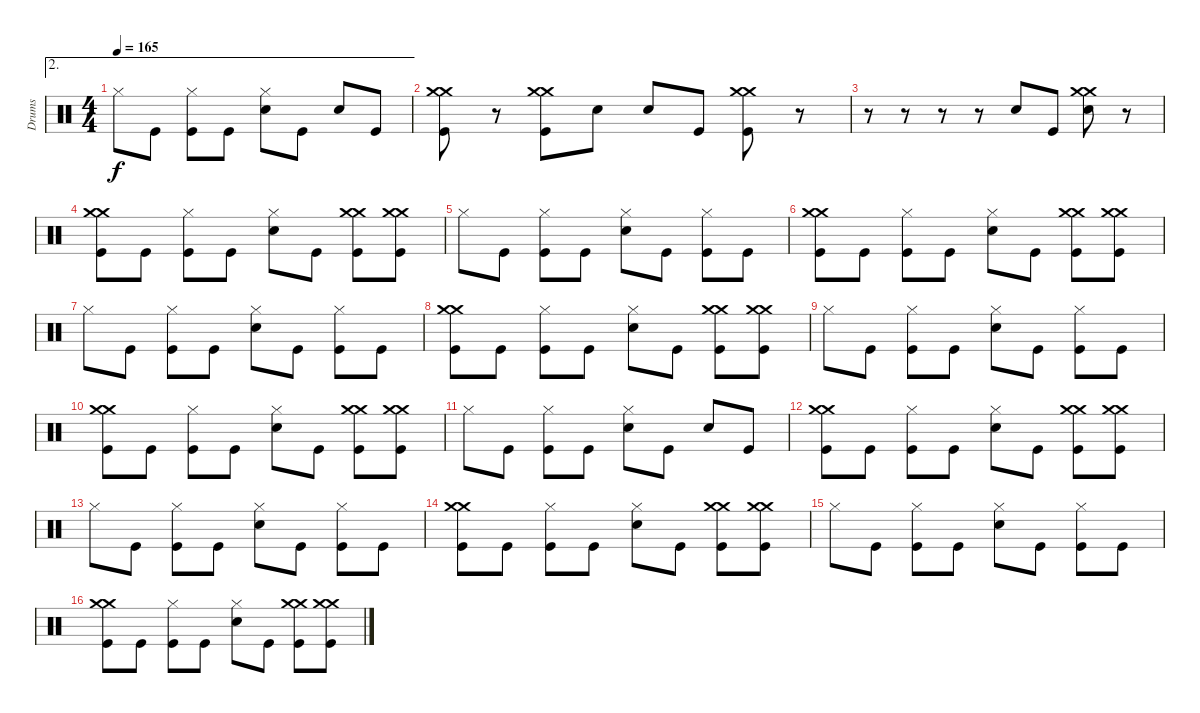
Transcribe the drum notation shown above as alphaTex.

\track ("Drums" "Drums") {instrument percussion}
\staff {score}
\articulation defaults
\ae 2
\ts (4 4)
\tempo 165
\clef neutral
\ks c "Hi-Hat (closed)".8{dy f} "Kick (hit)".8
("Hi-Hat (closed)" "Kick (hit)").8 "Kick (hit)".8 ("Hi-Hat (closed)" "Snare (hit) 2").8 "Kick (hit)".8 "Snare (hit) 2".8 "Kick (hit)".8 |
("Crash medium (hit)" "Crash medium (hit)" "Kick (hit)").8 r.8 ("Crash medium (hit)" "Crash medium (hit)" "Kick (hit)").8 "Snare (hit) 2".8 "Snare (hit) 2".8 "Kick (hit)".8 ("Crash medium (hit)" "Crash medium (hit)" "Kick (hit)").8 r.8 |
r.8 r.8 r.8 r.8 "Snare (hit) 2".8 "Kick (hit)".8 ("Crash medium (hit)" "Crash medium (hit)" "Snare (hit) 2").8 r.8 |
("Crash medium (hit)" "Crash medium (hit)" "Kick (hit)").8 "Kick (hit)".8 ("Hi-Hat (closed)" "Kick (hit)").8 "Kick (hit)".8 ("Hi-Hat (closed)" "Snare (hit) 2").8 "Kick (hit)".8 ("Crash medium (hit)" "Crash medium (hit)" "Kick (hit)").8 ("Crash medium (hit)" "Crash medium (hit)" "Kick (hit)").8 |
"Hi-Hat (closed)".8 "Kick (hit)".8 ("Hi-Hat (closed)" "Kick (hit)").8 "Kick (hit)".8 ("Hi-Hat (closed)" "Snare (hit) 2").8 "Kick (hit)".8 ("Hi-Hat (closed)" "Kick (hit)").8 "Kick (hit)".8 |
("Crash medium (hit)" "Crash medium (hit)" "Kick (hit)").8 "Kick (hit)".8 ("Hi-Hat (closed)" "Kick (hit)").8 "Kick (hit)".8 ("Hi-Hat (closed)" "Snare (hit) 2").8 "Kick (hit)".8 ("Crash medium (hit)" "Crash medium (hit)" "Kick (hit)").8 ("Crash medium (hit)" "Crash medium (hit)" "Kick (hit)").8 |
"Hi-Hat (closed)".8 "Kick (hit)".8 ("Hi-Hat (closed)" "Kick (hit)").8 "Kick (hit)".8 ("Hi-Hat (closed)" "Snare (hit) 2").8 "Kick (hit)".8 ("Hi-Hat (closed)" "Kick (hit)").8 "Kick (hit)".8 |
("Crash medium (hit)" "Crash medium (hit)" "Kick (hit)").8 "Kick (hit)".8 ("Hi-Hat (closed)" "Kick (hit)").8 "Kick (hit)".8 ("Hi-Hat (closed)" "Snare (hit) 2").8 "Kick (hit)".8 ("Crash medium (hit)" "Crash medium (hit)" "Kick (hit)").8 ("Crash medium (hit)" "Crash medium (hit)" "Kick (hit)").8 |
"Hi-Hat (closed)".8 "Kick (hit)".8 ("Hi-Hat (closed)" "Kick (hit)").8 "Kick (hit)".8 ("Hi-Hat (closed)" "Snare (hit) 2").8 "Kick (hit)".8 ("Hi-Hat (closed)" "Kick (hit)").8 "Kick (hit)".8 |
("Crash medium (hit)" "Crash medium (hit)" "Kick (hit)").8 "Kick (hit)".8 ("Hi-Hat (closed)" "Kick (hit)").8 "Kick (hit)".8 ("Hi-Hat (closed)" "Snare (hit) 2").8 "Kick (hit)".8 ("Crash medium (hit)" "Crash medium (hit)" "Kick (hit)").8 ("Crash medium (hit)" "Crash medium (hit)" "Kick (hit)").8 |
"Hi-Hat (closed)".8 "Kick (hit)".8 ("Hi-Hat (closed)" "Kick (hit)").8 "Kick (hit)".8 ("Hi-Hat (closed)" "Snare (hit) 2").8 "Kick (hit)".8 "Snare (hit) 2".8 "Kick (hit)".8 |
("Crash medium (hit)" "Crash medium (hit)" "Kick (hit)").8 "Kick (hit)".8 ("Hi-Hat (closed)" "Kick (hit)").8 "Kick (hit)".8 ("Hi-Hat (closed)" "Snare (hit) 2").8 "Kick (hit)".8 ("Crash medium (hit)" "Crash medium (hit)" "Kick (hit)").8 ("Crash medium (hit)" "Crash medium (hit)" "Kick (hit)").8 |
"Hi-Hat (closed)".8 "Kick (hit)".8 ("Hi-Hat (closed)" "Kick (hit)").8 "Kick (hit)".8 ("Hi-Hat (closed)" "Snare (hit) 2").8 "Kick (hit)".8 ("Hi-Hat (closed)" "Kick (hit)").8 "Kick (hit)".8 |
("Crash medium (hit)" "Crash medium (hit)" "Kick (hit)").8 "Kick (hit)".8 ("Hi-Hat (closed)" "Kick (hit)").8 "Kick (hit)".8 ("Hi-Hat (closed)" "Snare (hit) 2").8 "Kick (hit)".8 ("Crash medium (hit)" "Crash medium (hit)" "Kick (hit)").8 ("Crash medium (hit)" "Crash medium (hit)" "Kick (hit)").8 |
"Hi-Hat (closed)".8 "Kick (hit)".8 ("Hi-Hat (closed)" "Kick (hit)").8 "Kick (hit)".8 ("Hi-Hat (closed)" "Snare (hit) 2").8 "Kick (hit)".8 ("Hi-Hat (closed)" "Kick (hit)").8 "Kick (hit)".8 |
("Crash medium (hit)" "Crash medium (hit)" "Kick (hit)").8 "Kick (hit)".8 ("Hi-Hat (closed)" "Kick (hit)").8 "Kick (hit)".8 ("Hi-Hat (closed)" "Snare (hit) 2").8 "Kick (hit)".8 ("Crash medium (hit)" "Crash medium (hit)" "Kick (hit)").8 ("Crash medium (hit)" "Crash medium (hit)" "Kick (hit)").8
